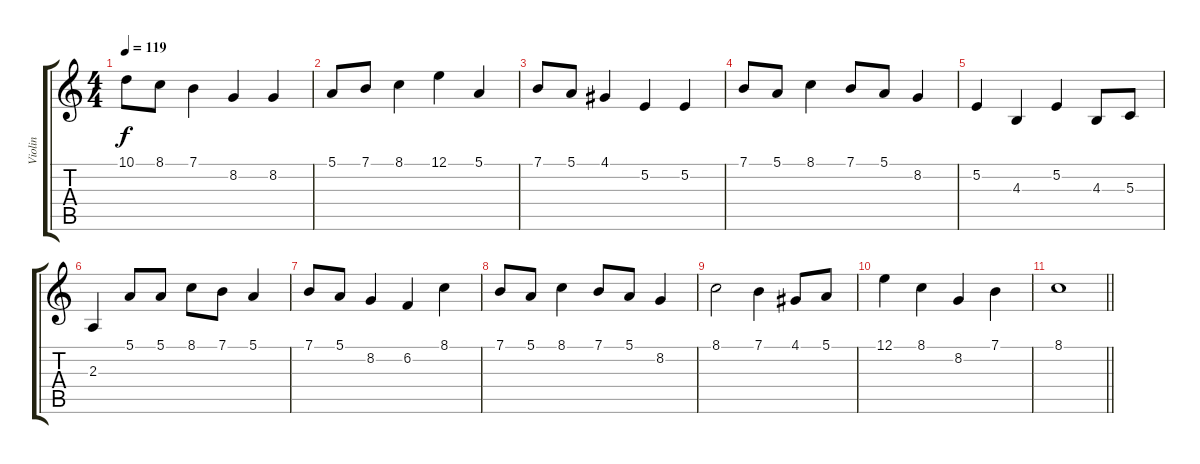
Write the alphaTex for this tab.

\track ("Violin" "Violin") {instrument violin}
\staff {score tabs}
\tuning (E4 B3 G3 D3 A2 E2) {hide}
\ts (4 4)
\tempo 119
\clef g2
\ks c
10.1.8{dy f} 8.1.8 7.1.4 8.2.4 8.2.4 |
5.1.8 7.1.8 8.1.4 12.1.4 5.1.4 |
7.1.8 5.1.8 4.1.4 5.2.4 5.2.4 |
7.1.8 5.1.8 8.1.4 7.1.8 5.1.8 8.2.4 |
5.2.4 4.3.4 5.2.4 4.3.8 5.3.8 |
2.3.4 5.1.8 5.1.8 8.1.8 7.1.8 5.1.4 |
7.1.8 5.1.8 8.2.4 6.2.4 8.1.4 |
7.1.8 5.1.8 8.1.4 7.1.8 5.1.8 8.2.4 |
8.1.2 7.1.4 4.1.8 5.1.8 |
12.1.4 8.1.4 8.2.4 7.1.4 |
\barLineRight lightlight
8.1.1{volume 0}
